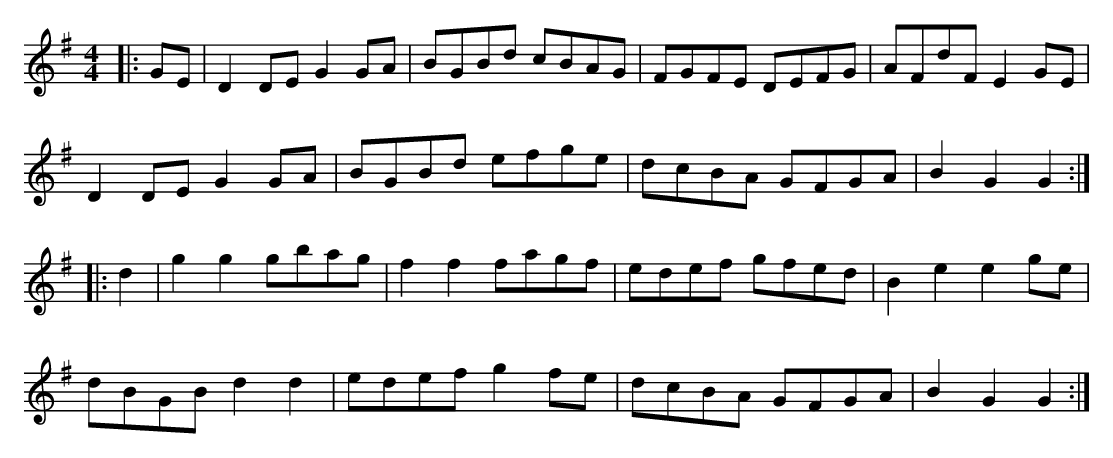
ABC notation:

X:1
M:4/4
K:G
|:GE|D2DE G2GA|BGBd cBAG|FGFE DEFG|AFdF E2GE|
D2DE G2GA|BGBd efge|dcBA GFGA|B2 G2 G2:|
|:d2|g2g2 gbag|f2f2 fagf|edef gfed|B2e2 e2ge|
dBGB d2 d2|edef g2fe|dcBA GFGA|B2 G2 G2:|
